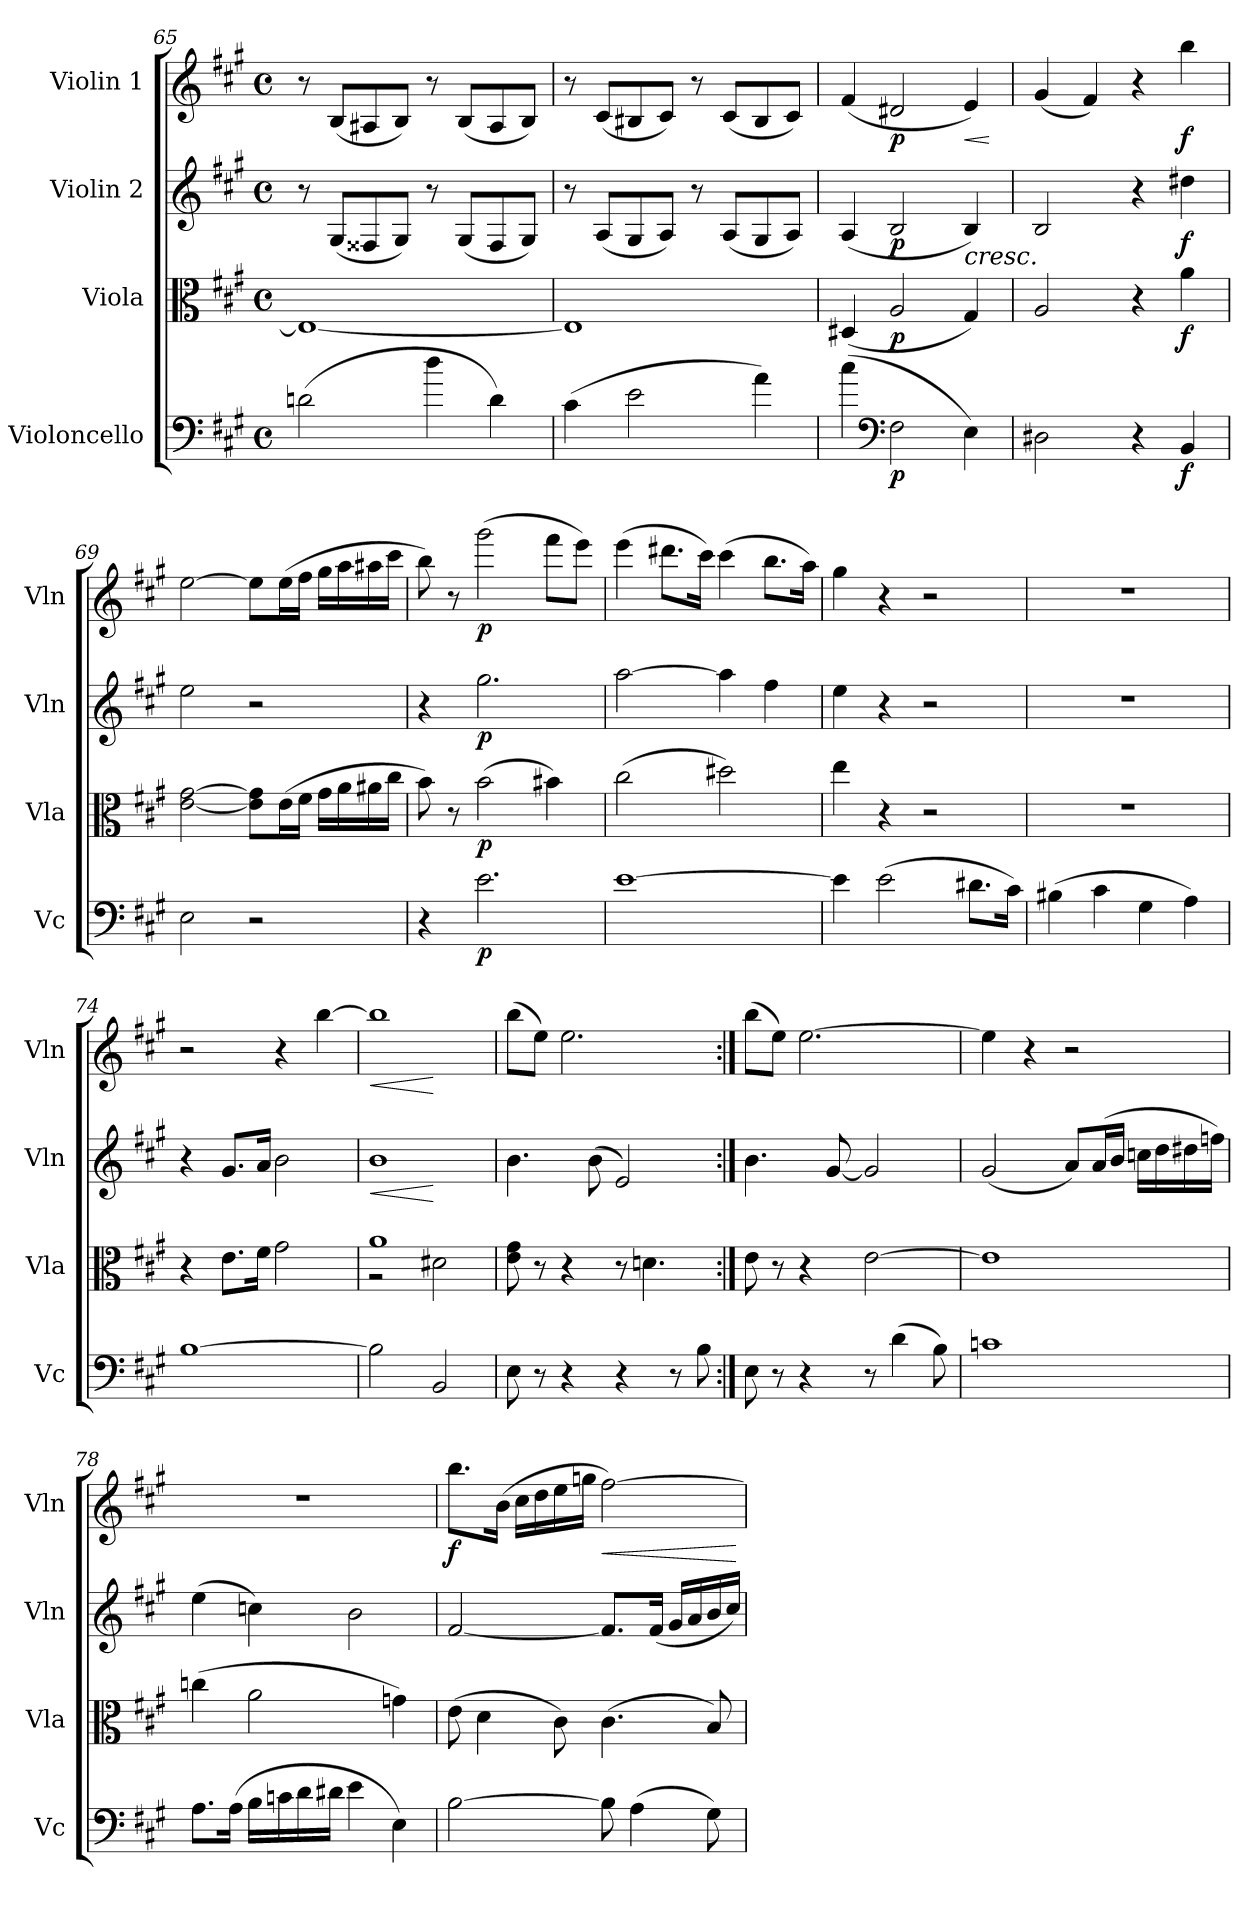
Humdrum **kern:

**kern	**dynam	**kern	**dynam	**kern	**dynam	**kern	**dynam
*part4	*part4	*part3	*part3	*part2	*part2	*part1	*part1
*staff4	*staff4	*staff3	*staff3	*staff2	*staff2	*staff1	*staff1
*I"Violoncello	*	*I"Viola	*	*I"Violin 2	*	*I"Violin 1	*
*I'Vc	*	*I'Vla	*	*I'Vln	*	*I'Vln	*
*clefF4	*	*clefC3	*	*clefG2	*	*clefG2	*
*k[f#c#g#]	*	*k[f#c#g#]	*	*k[f#c#g#]	*	*k[f#c#g#]	*
*M4/4	*	*M4/4	*	*M4/4	*	*M4/4	*
*met(c)	*	*met(c)	*	*met(c)	*	*met(c)	*
=65	=65	=65	=65	=65	=65	=65	=65
(2dn\	.	1E_	.	8r	.	8r	.
.	.	.	.	(8G#/L	.	(8B/L	.
.	.	.	.	8F##X/	.	8A#X/	.
.	.	.	.	8G#/J)	.	8B/J)	.
4dd\	.	.	.	8r	.	8r	.
.	.	.	.	(8G#/L	.	(8B/L	.
4d\)	.	.	.	8F##/	.	8A#/	.
.	.	.	.	8G#/J)	.	8B/J)	.
=66	=66	=66	=66	=66	=66	=66	=66
(4c#\	.	1E]	.	8r	.	8r	.
.	.	.	.	(8A/L	.	(8c#/L	.
2e\	.	.	.	8G#/	.	8B#X/	.
.	.	.	.	8A/J)	.	8c#/J)	.
.	.	.	.	8r	.	8r	.
.	.	.	.	(8A/L	.	(8c#/L	.
4a\)	.	.	.	8G#/	.	8B#/	.
.	.	.	.	8A/J)	.	8c#/J)	.
!!LO:LB:g=z
=67	=67	=67	=67	=67	=67	=67	=67
(4cc#\	.	(4D#X/	.	(4A/	.	(4f#/	.
*clefF4	*	*	*	*	*	*	*
!	!LO:DY:b	!	!LO:DY:b	!	!LO:DY:b	!	!LO:DY:b
2F#\	p	2A/	p	2B/	p	2d#X/	p
!	!	!	!	!	!LO:HP:b	!	!LO:HP:b
4E\)	.	4G#/)	.	4B/)	<	4e/)	<
.	.	.	.	.	.	.	[
=68	=68	=68	=68	=68	=68	=68	=68
2D#X\	.	2A/	.	2B/	.	(4g#/	.
.	.	.	.	.	.	4f#/)	.
4r	.	4r	.	4r	.	4r	.
!	!LO:DY:b	!	!LO:DY:b	!	!LO:DY:b	!	!LO:DY:b
4BB/	f	4a\	f	4dd#X\	f	4bb\	f
=69	=69	=69	=69	=69	=69	=69	=69
2E\	.	[2e\ [2g#\	.	2ee\	.	[2ee\	.
2r	.	8e\] 8g#\]L	.	2r	.	8ee\L]	.
.	.	(16e\L	.	.	.	(16ee\L	.
.	.	16f#\JJ	.	.	.	16ff#\JJ	.
.	.	16g#\LL	.	.	.	16gg#\LL	.
.	.	16a\	.	.	.	16aa\	.
.	.	16a#X\	.	.	.	16aa#X\	.
.	.	16cc#\JJ	.	.	.	16ccc#\JJ	.
=70	=70	=70	=70	=70	=70	=70	=70
4r	.	8b\)	.	4r	.	8bb\)	.
.	.	8r	.	.	.	8r	.
!	!LO:DY:b	!	!LO:DY:b	!	!LO:DY:b	!	!LO:DY:b
2.e\	p	(2b\	p	2.gg#\	p	(2ggg#\	p
.	.	4b#X\)	.	.	.	8fff#\L	.
.	.	.	.	.	.	8eee\J)	.
!!LO:LB:g=z
=71	=71	=71	=71	=71	=71	=71	=71
[1e	.	(2cc#\	.	[2aa\	.	(4eee\	.
.	.	.	.	.	.	8.ddd#X\L	.
.	.	.	.	.	.	16ccc#\Jk)	.
.	.	2dd#X\)	.	4aa\]	.	(4ccc#\	.
.	.	.	.	4ff#\	.	8.bb\L	.
.	.	.	.	.	.	16aa\Jk)	.
=72	=72	=72	=72	=72	=72	=72	=72
4e\]	.	4ee\	.	4ee\	.	4gg#\	.
(2e\	.	4r	.	4r	.	4r	.
.	.	2r	.	2r	.	2r	.
8.d#X\L	.	.	.	.	.	.	.
16c#\Jk)	.	.	.	.	.	.	.
=73	=73	=73	=73	=73	=73	=73	=73
(4B#X\	.	1r	.	1r	.	1r	.
4c#\	.	.	.	.	.	.	.
4G#\	.	.	.	.	.	.	.
4A\)	.	.	.	.	.	.	.
=74	=74	=74	=74	=74	=74	=74	=74
[1B	.	4r	.	4r	.	2r	.
.	.	8.e\L	.	8.g#/L	.	.	.
.	.	16f#\Jk	.	16a/Jk	.	.	.
.	.	2g#\	.	2b\	.	4r	.
.	.	.	.	.	.	[4bb\	.
!!LO:LB:g=z
=75	=75	=75	=75	=75	=75	=75	=75
*	*	*^	*	*	*	*	*
!	!	!	!	!	!	!LO:HP:b	!	!LO:HP:b
*	*	*	*	*	*^	*	*^	*
2B\]	.	1a	2r	.	1b	2ryy	<	1bb]	2ryy	<
2BB/	.	.	2d#X\	.	.	2ryy	[	.	2ryy	[
*	*	*v	*v	*	*	*	*	*v	*v	*
*	*	*	*	*v	*v	*	*	*
=75X1	=75X1	=75X1	=75X1	=75X1	=75X1	=75X1	=75X1
8E\	.	8e\ 8g#\	.	4.b\	.	(8bb\L	.
8r	.	8r	.	.	.	8ee\J)	.
4r	.	4r	.	.	.	2.ee\	.
.	.	.	.	(8b\	.	.	.
4r	.	8r	.	2e/)	.	.	.
.	.	4.dn\	.	.	.	.	.
8r	.	.	.	.	.	.	.
8B\	.	.	.	.	.	.	.
=76:|!	=76:|!	=76:|!	=76:|!	=76:|!	=76:|!	=76:|!	=76:|!
8E\	.	8e\	.	4.b\	.	(8bb\L	.
8r	.	8r	.	.	.	8ee\J)	.
4r	.	4r	.	.	.	[2.ee\	.
.	.	.	.	[8g#/	.	.	.
8r	.	[2e\	.	2g#/]	.	.	.
(4d\	.	.	.	.	.	.	.
8B\)	.	.	.	.	.	.	.
=77	=77	=77	=77	=77	=77	=77	=77
1cn	.	1e]	.	(2g#/	.	4ee\]	.
.	.	.	.	.	.	4r	.
.	.	.	.	8a/L)	.	2r	.
.	.	.	.	(16a/L	.	.	.
.	.	.	.	16b/JJ	.	.	.
.	.	.	.	16ccn\LL	.	.	.
.	.	.	.	16dd\	.	.	.
.	.	.	.	16dd#X\	.	.	.
.	.	.	.	16ffn\JJ)	.	.	.
!!LO:LB:g=z
=78	=78	=78	=78	=78	=78	=78	=78
8.A\L	.	(4ccn\	.	(4ee\	.	1r	.
(16A\Jk	.	.	.	.	.	.	.
16B\LL	.	2a\	.	4ccn\)	.	.	.
16cn\	.	.	.	.	.	.	.
16d\	.	.	.	.	.	.	.
16d#X\JJ	.	.	.	.	.	.	.
4e\	.	.	.	2b\	.	.	.
4E\)	.	4gn\)	.	.	.	.	.
=79	=79	=79	=79	=79	=79	=79	=79
!	!	!	!	!	!	!	!LO:DY:b
[2B\	.	(8e\	.	[2f#/	.	8.bb\L	f
.	.	4d\	.	.	.	.	.
.	.	.	.	.	.	(16b\Jk	.
.	.	.	.	.	.	16cc#\LL	.
.	.	.	.	.	.	16dd\	.
.	.	8c#\)	.	.	.	16ee\	.
.	.	.	.	.	.	16ggn\JJ	.
!	!	!	!	!	!	!	!LO:HP:b
8B\]	.	(4.c#\	.	8.f#/L]	.	[2ff#\)	<
(4A\	.	.	.	.	.	.	.
.	.	.	.	(16f#/Jk	.	.	.
.	.	.	.	16g#/LL	.	.	.
.	.	.	.	16a/	.	.	.
8G#\)	.	8B/)	.	16b/	.	.	.
.	.	.	.	16cc#/JJ)	.	.	.
.	.	.	.	.	[	.	[
=	=	=	=	=	=	=	=
*-	*-	*-	*-	*-	*-	*-	*-
